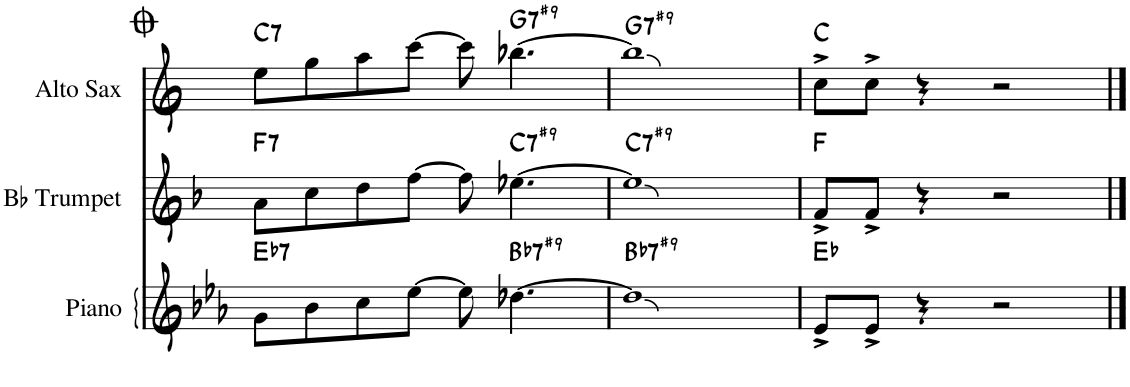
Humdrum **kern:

**kern	**harte	**kern	**harte	**kern	**harte
*part3	*part3	*part2	*part2	*part1	*part1
*staff3	*	*staff2	*	*staff1	*
*I"Piano	*	*I"Bb Trumpet	*	*I"Alto Sax	*
*I'Pno.	*	*I'Bb Tpt.	*	*I'Sax	*
!!LO:PB:g=z
*clefG2	*	*clefG2	*	*clefG2	*
*	*	*Trd1c2	*	*Trd5c9	*
*k[b-e-a-]	*	*k[b-]	*	*k[]	*
*M4/4	*	*M4/4	*	*M4/4	*
=1	=1	=1	=1	=1	=1
!	!LO:H:kt=7	!	!LO:H:kt=7	!	!LO:H:kt=7
8g\L	Eb:7	8a\L	F:7	8ee\L	C:7
8b-\	.	8cc\	.	8gg\	.
8cc\	.	8dd\	.	8aa\	.
[8ee-\J	.	[8ff\J	.	[8ccc\J	.
8ee-\]	.	8ff\]	.	8ccc\]	.
!	!LO:H:kt=7	!	!LO:H:kt=7	!	!LO:H:kt=7
[4.dd-X\	Bb:7(#9)	[4.ee-X\	C:7(#9)	[4.bb-X\	G:7(#9)
=2	=2	=2	=2	=2	=2
!	!LO:H:kt=7	!	!LO:H:kt=7	!	!LO:H:kt=7
1dd-]	Bb:7(#9)	1ee-]	C:7(#9)	1bb-]	G:7(#9)
=3	=3	=3	=3	=3	=3
8e-^/L	Eb:maj	8f^/L	F:maj	8cc^\L	C:maj
8e-^/J	.	8f^/J	.	8cc^\J	.
4r	.	4r	.	4r	.
2r	.	2r	.	2r	.
==	==	==	==	==	==
*-	*-	*-	*-	*-	*-
